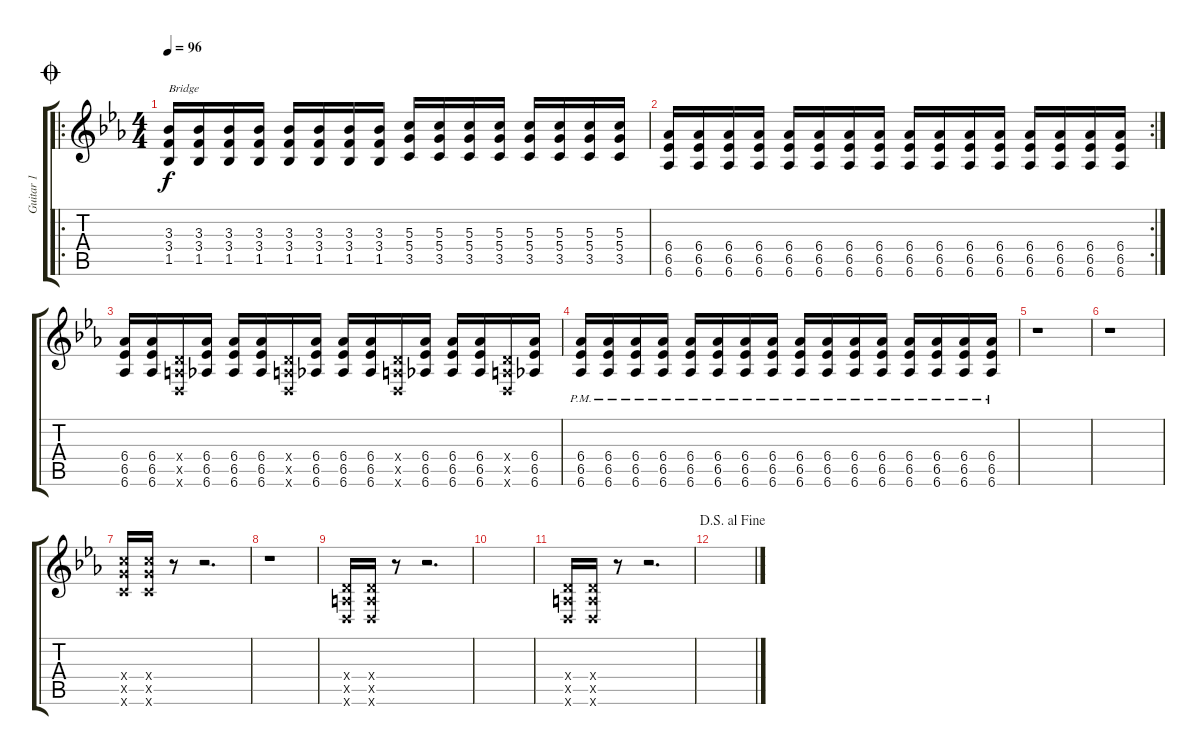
\track ("Guitar 1" "Guitar 1") {instrument distortionguitar}
\staff {score tabs}
\tuning (E4 B3 G3 D3 A2 D2) {hide}
\ro
\ts (4 4)
\jump coda
\tempo 96
\clef g2
\ks eb
(3.3 3.4 1.5).16{txt "Bridge" dy f} (3.3 3.4 1.5).16 (3.3 3.4 1.5).16 (3.3 3.4 1.5).16 (3.3 3.4 1.5).16 (3.3 3.4 1.5).16 (3.3 3.4 1.5).16 (3.3 3.4 1.5).16 (5.3 5.4 3.5).16 (5.3 5.4 3.5).16 (5.3 5.4 3.5).16 (5.3 5.4 3.5).16 (5.3 5.4 3.5).16 (5.3 5.4 3.5).16 (5.3 5.4 3.5).16 (5.3 5.4 3.5).16 |
\rc 2
(6.4 6.5 6.6).16 (6.4 6.5 6.6).16 (6.4 6.5 6.6).16 (6.4 6.5 6.6).16 (6.4 6.5 6.6).16 (6.4 6.5 6.6).16 (6.4 6.5 6.6).16 (6.4 6.5 6.6).16 (6.4 6.5 6.6).16 (6.4 6.5 6.6).16 (6.4 6.5 6.6).16 (6.4 6.5 6.6).16 (6.4 6.5 6.6).16 (6.4 6.5 6.6).16 (6.4 6.5 6.6).16 (6.4 6.5 6.6).16 |
(6.4 6.5 6.6).16 (6.4 6.5 6.6).16 (0.4{x} 0.5{x} 0.6{x}).16 (6.4 6.5 6.6).16 (6.4 6.5 6.6).16 (6.4 6.5 6.6).16 (0.4{x} 0.5{x} 0.6{x}).16 (6.4 6.5 6.6).16 (6.4 6.5 6.6).16 (6.4 6.5 6.6).16 (0.4{x} 0.5{x} 0.6{x}).16 (6.4 6.5 6.6).16 (6.4 6.5 6.6).16 (6.4 6.5 6.6).16 (0.4{x} 0.5{x} 0.6{x}).16 (6.4 6.5 6.6).16 |
(6.4{pm} 6.5{pm} 6.6{pm}).16 (6.4{pm} 6.5{pm} 6.6{pm}).16 (6.4{pm} 6.5{pm} 6.6{pm}).16 (6.4{pm} 6.5{pm} 6.6{pm}).16 (6.4{pm} 6.5{pm} 6.6{pm}).16 (6.4{pm} 6.5{pm} 6.6{pm}).16 (6.4{pm} 6.5{pm} 6.6{pm}).16 (6.4{pm} 6.5{pm} 6.6{pm}).16 (6.4{pm} 6.5{pm} 6.6{pm}).16 (6.4{pm} 6.5{pm} 6.6{pm}).16 (6.4{pm} 6.5{pm} 6.6{pm}).16 (6.4{pm} 6.5{pm} 6.6{pm}).16 (6.4{pm} 6.5{pm} 6.6{pm}).16 (6.4{pm} 6.5{pm} 6.6{pm}).16 (6.4{pm} 6.5{pm} 6.6{pm}).16 (6.4{pm} 6.5{pm} 6.6{pm}).16 |
r.1 |
r.1 |
(10.4{x} 10.5{x} 10.6{x}).16 (10.4{x} 10.5{x} 10.6{x}).16 r.8 r.2{d} |
r.1 |
(0.4{x} 0.5{x} 0.6{x}).16 (0.4{x} 0.5{x} 0.6{x}).16 r.8 r.2{d} |
|
(0.4{x} 0.5{x} 0.6{x}).16 (0.4{x} 0.5{x} 0.6{x}).16 r.8 r.2{d} |
\jump dalsegnoalfine
